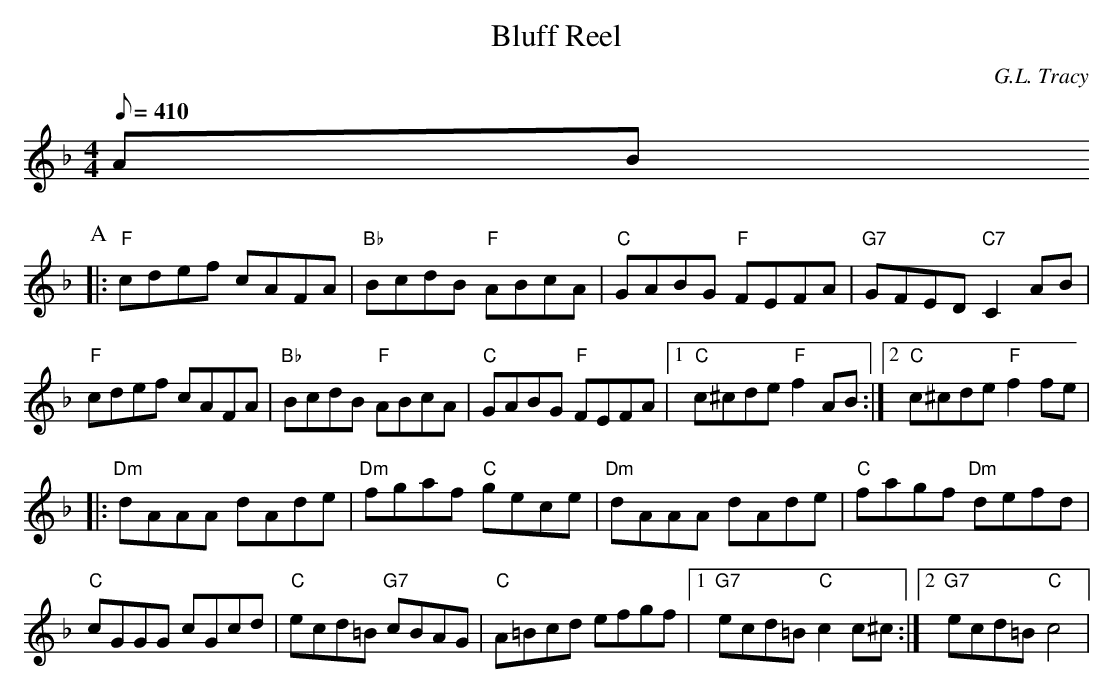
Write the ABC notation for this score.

X:1
T:Bluff Reel
C:G.L. Tracy
L:1/8
M:4/4
Q:410
K:F
AB
P:A
|:"F"cdef cAFA|"Bb"BcdB "F"ABcA|"C"GABG "F"FEFA|"G7"GFED "C7"C2AB|
"F"cdef cAFA|"Bb"BcdB "F"ABcA|"C"GABG "F"FEFA|1 "C"c^cde "F"f2AB:|2 "C"c^cde "F"f2fe|
|:"Dm"dAAA dAde|"Dm"fgaf "C"gece|"Dm"dAAA dAde|"C"fagf "Dm"defd|
"C"cGGG cGcd|"C"ecd=B "G7"cBAG|"C"A=Bcd efgf|1 "G7"ecd=B "C"c2c^c:|2 "G7"ecd=B "C"c4|
